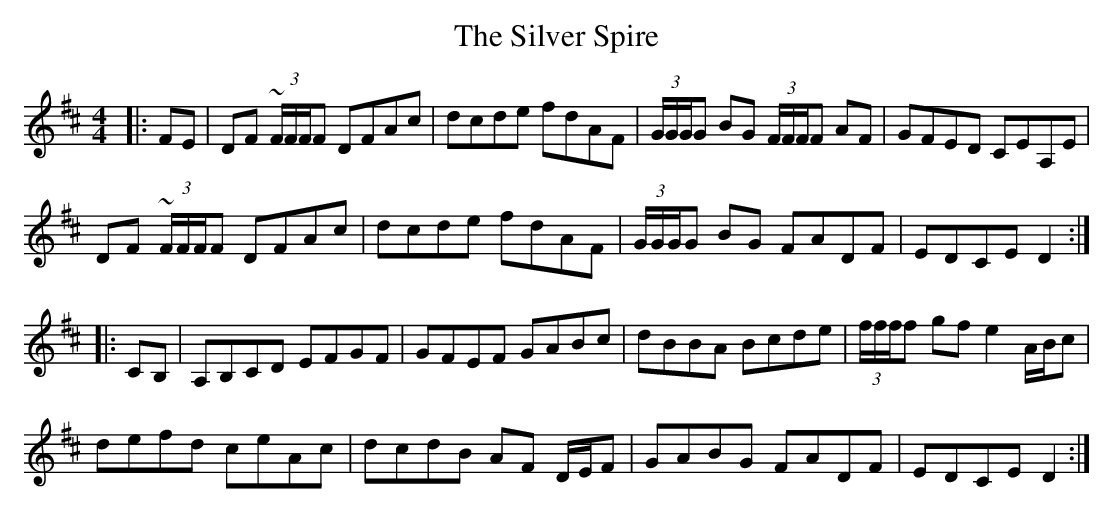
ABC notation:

X:1
T: The Silver Spire
M: 4/4
L: 1/8
K: Dmaj
|:FE|DF ~(3F/F/F/F DFAc|dcde fdAF|(3G/G/G/G BG (3F/F/F/F AF|GFED CEA,E|
DF ~(3F/F/F/F DFAc|dcde fdAF|(3G/G/G/G BG FADF|EDCE D2:|
|:CB,|A,B,CD EFGF|GFEF GABc|dBBA Bcde|(3f/f/f/f gf e2 A/B/c|
defd ceAc|dcdB AF D/E/F|GABG FADF|EDCE D2:|
